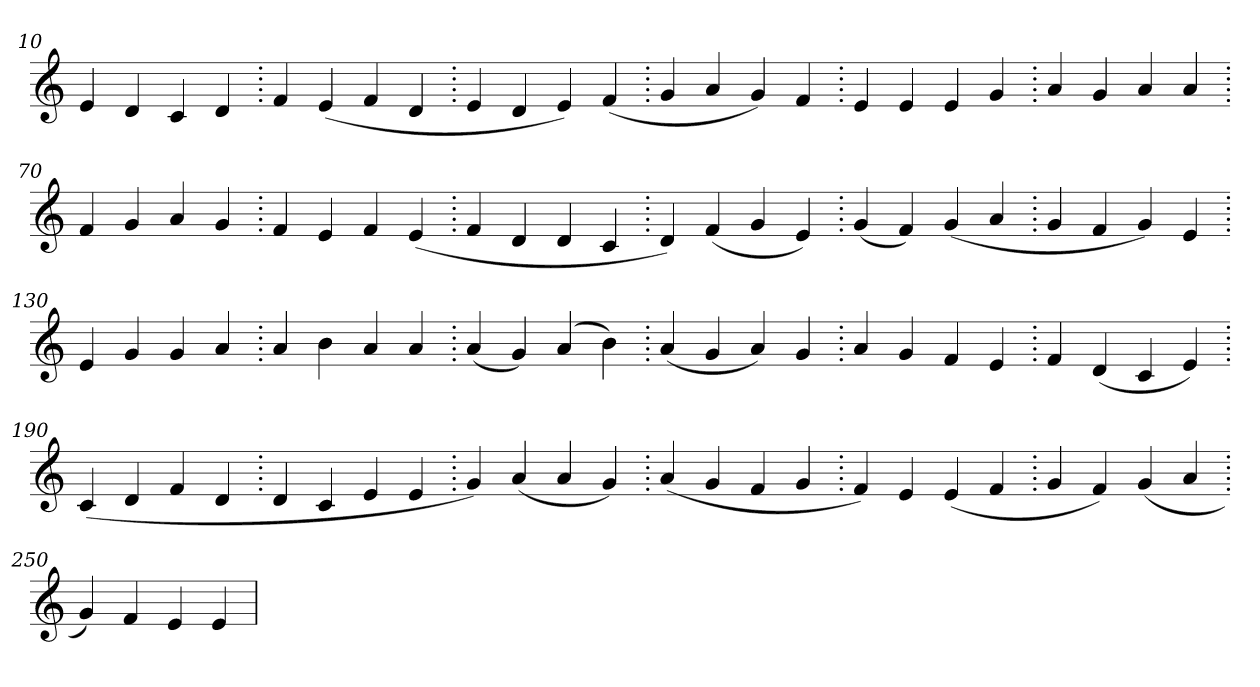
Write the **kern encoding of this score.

**kern
*part1
*staff1
*clefG2
=10.
4e
4d
4c
4d
=20.
4f
(>4e
4f
4d
=30.
4e
4d
4e)
(>4f
=40.
4g
4a
4g)
4f
=50.
4e
4e
4e
4g
=60.
4a
4g
4a
4a
=70.
4f
4g
4a
4g
=80.
4f
4e
4f
(>4e
=90.
4f
4d
4d
4c
=100.
4d)
(>4f
4g
4e)
=110.
(>4g
4f)
(>4g
4a
=120.
4g
4f
4g)
4e
=130.
4e
4g
4g
4a
=140.
4a
4b
4a
4a
=150.
(>4a
4g)
(>4a
4b)
=160.
(>4a
4g
4a)
4g
=170.
4a
4g
4f
4e
=180.
4f
(>4d
4c
4e)
=190.
(>4c
4d
4f
4d
=200.
4d
4c
4e
4e
=210.
4g)
(>4a
4a
4g)
=220.
(>4a
4g
4f
4g
=230.
4f)
4e
(>4e
4f
=240.
4g
4f)
(>4g
4a
=250.
4g)
4f
4e
4e
=
*-
